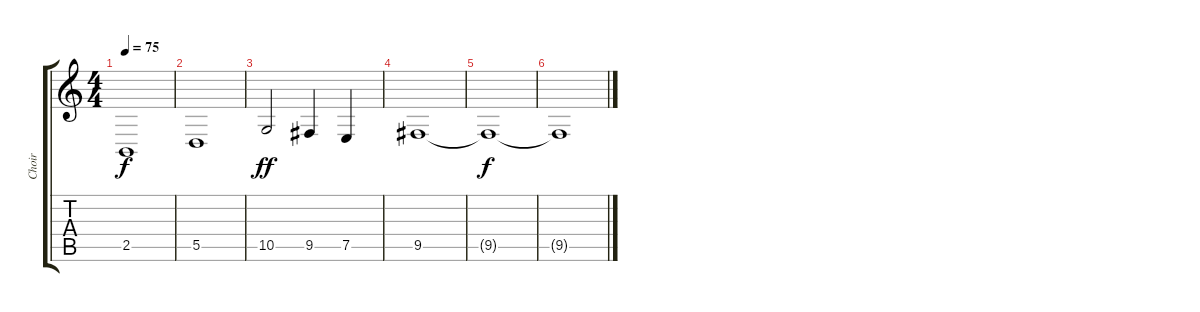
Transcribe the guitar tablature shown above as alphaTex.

\track ("Choir" "Choir") {instrument choiraahs}
\staff {score tabs}
\tuning (E4 B3 G3 D3 A2 E2) {hide}
\ts (4 4)
\tempo 75
\clef g2
\ks c
2.5.1{dy f} |
5.5.1 |
10.5.2{dy ff} 9.5.4 7.5.4 |
9.5.1{volume 0} |
9.5{t}.1{dy f} |
9.5{t}.1
